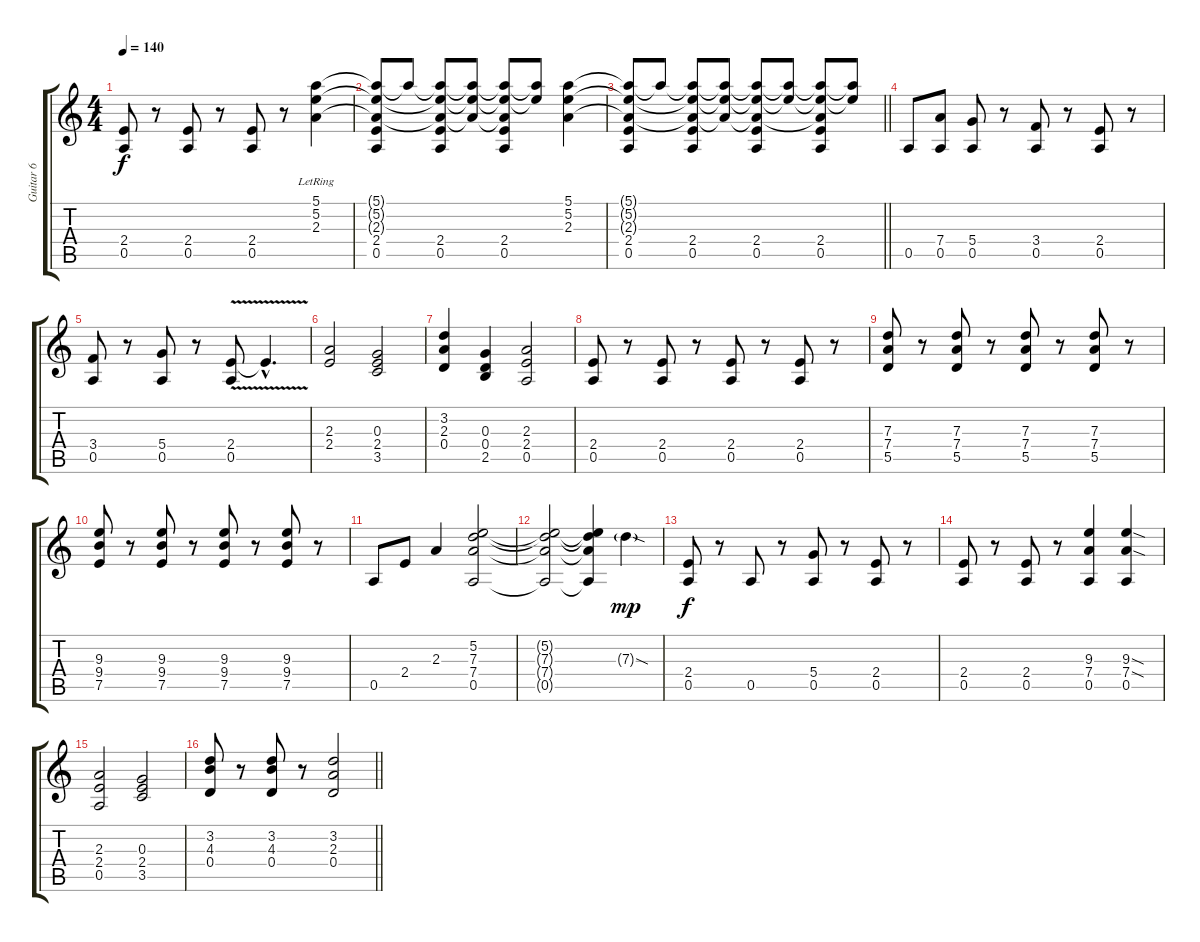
\track ("Guitar 6" "Guitar 6") {instrument acousticguitarsteel}
\staff {score tabs}
\tuning (E4 B3 G3 D3 A2 D2) {hide}
\ts (4 4)
\tempo 140
\clef g2
\ks c
(2.4 0.5).8{dy f} r.8 (2.4 0.5).8 r.8 (2.4 0.5).8 r.8 (5.1{lr} 5.2{lr} 2.3{lr}).4 |
(5.1{t} 5.2{t} 2.3{t} 2.4 0.5).8 5.1{t}.8 (5.1{t} 5.2{t} 2.3{t} 2.4 0.5).8 (5.1{t} 5.2{t} 2.3{t}).8 (5.1{t} 5.2{t} 2.3{t} 2.4 0.5).8 (5.1{t} 5.2{t}).8 (5.1 5.2 2.3).4 |
\barLineRight lightlight
(5.1{t} 5.2{t} 2.3{t} 2.4 0.5).8 5.1{t}.8 (5.1{t} 5.2{t} 2.3{t} 2.4 0.5).8 (5.1{t} 5.2{t} 2.3{t}).8 (5.1{t} 5.2{t} 2.3{t} 2.4 0.5).8 (5.1{t} 5.2{t}).8 (5.1{t} 5.2{t} 2.3{t} 2.4 0.5).8 (5.1{t} 5.2{t}).8 |
0.5.8 (7.4 0.5).8 (5.4 0.5).8 r.8 (3.4 0.5).8 r.8 (2.4 0.5).8 r.8 |
(3.4 0.5).8 r.8 (5.4 0.5).8 r.8 (2.4{v} 0.5).8 2.4{hac t}.4{d} |
(2.3 2.4).2 (0.3 2.4 3.5).2 |
(3.2 2.3 0.4).4 (0.3 0.4 2.5).4 (2.3 2.4 0.5).2 |
(2.4 0.5).8 r.8 (2.4 0.5).8 r.8 (2.4 0.5).8 r.8 (2.4 0.5).8 r.8 |
(7.3 7.4 5.5).8 r.8 (7.3 7.4 5.5).8 r.8 (7.3 7.4 5.5).8 r.8 (7.3 7.4 5.5).8 r.8 |
(9.3 9.4 7.5).8 r.8 (9.3 9.4 7.5).8 r.8 (9.3 9.4 7.5).8 r.8 (9.3 9.4 7.5).8 r.8 |
0.5.8 2.4.8 2.3.4 (5.2 7.3 7.4 0.5).2 |
(5.2{t} 7.3{t} 7.4{t} 0.5{t}).2 (5.2{t} 7.3{t} 7.4{t} 0.5{t}).4 7.3{sod g}.4{dy mp} |
(2.4 0.5).8{dy f} r.8 0.5.8 r.8 (5.4 0.5).8 r.8 (2.4 0.5).8 r.8 |
(2.4 0.5).8 r.8 (2.4 0.5).8 r.8 (9.3 7.4 0.5).4 (9.3{sod} 7.4{sod} 0.5).4 |
(2.3 2.4 0.5).2 (0.3 2.4 3.5).2 |
\barLineRight lightlight
(3.2 4.3 0.4).8 r.8 (3.2 4.3 0.4).8 r.8 (3.2 2.3 0.4).2
